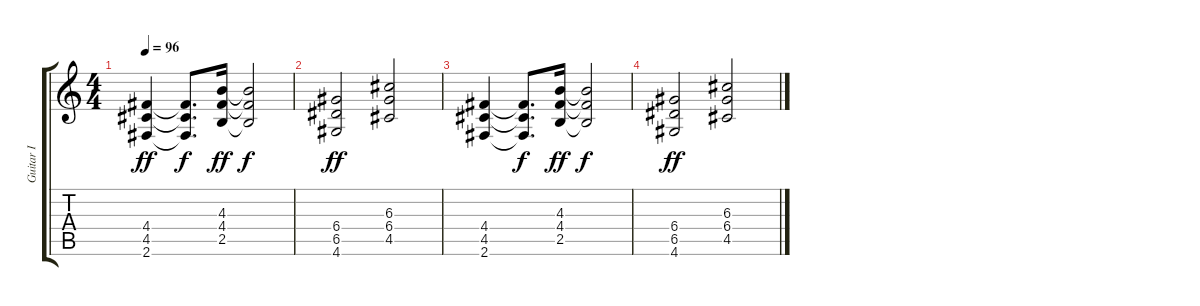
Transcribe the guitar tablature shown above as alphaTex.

\track ("Guitar I" "Guitar I") {instrument distortionguitar}
\staff {score tabs}
\tuning (E4 B3 G3 D3 A2 E2) {hide}
\ts (4 4)
\tempo 96
\clef g2
\ks c
(4.4 4.5 2.6).4{dy ff volume 9} (4.4{t} 4.5{t} 2.6{t}).8{d dy f} (4.3 4.4 2.5).16{dy ff volume 8} (4.3{t} 4.4{t} 2.5{t}).2{dy f} |
(6.4 6.5 4.6).2{dy ff volume 6} (6.3 6.4 4.5).2{volume 5} |
(4.4 4.5 2.6).4{volume 4} (4.4{t} 4.5{t} 2.6{t}).8{d dy f} (4.3 4.4 2.5).16{dy ff volume 3} (4.3{t} 4.4{t} 2.5{t}).2{dy f} |
(6.4 6.5 4.6).2{dy ff volume 2} (6.3 6.4 4.5).2{volume 1}
